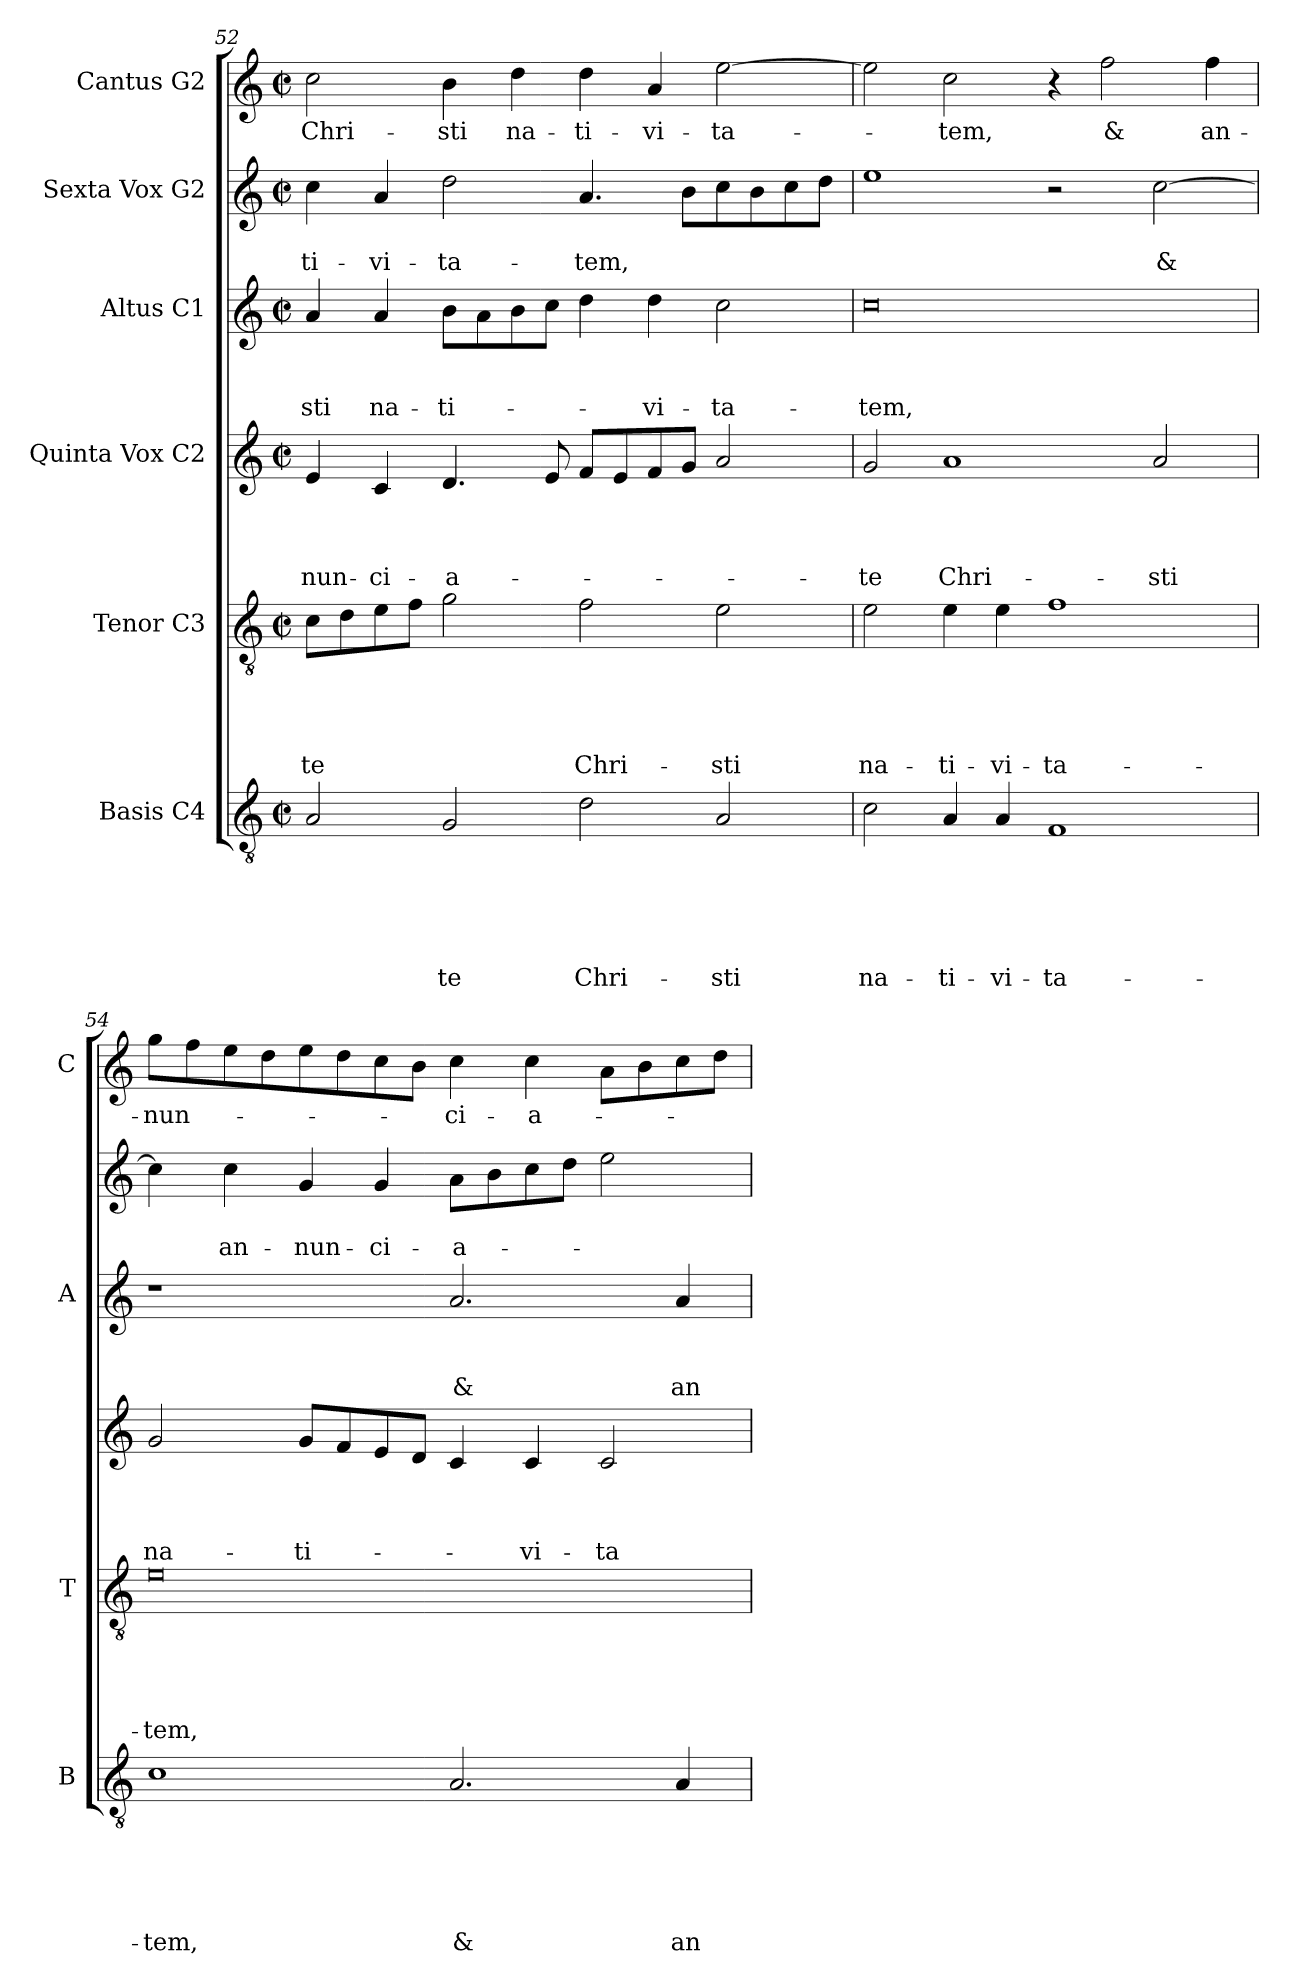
**kern	**text	**text	**text	**text	**text	**text	**kern	**text	**text	**text	**text	**text	**kern	**text	**text	**text	**text	**kern	**text	**text	**text	**kern	**text	**text	**kern	**text
*part6	*part6	*part6	*part6	*part6	*part6	*part6	*part5	*part5	*part5	*part5	*part5	*part5	*part4	*part4	*part4	*part4	*part4	*part3	*part3	*part3	*part3	*part2	*part2	*part2	*part1	*part1
*staff6	*staff6	*staff6	*staff6	*staff6	*staff6	*staff6	*staff5	*staff5	*staff5	*staff5	*staff5	*staff5	*staff4	*staff4	*staff4	*staff4	*staff4	*staff3	*staff3	*staff3	*staff3	*staff2	*staff2	*staff2	*staff1	*staff1
*I"Basis C4	*	*	*	*	*	*	*I"Tenor C3	*	*	*	*	*	*I"Quinta Vox C2	*	*	*	*	*I"Altus C1	*	*	*	*I"Sexta Vox G2	*	*	*I"Cantus G2	*
*I'B	*	*	*	*	*	*	*I'T	*	*	*	*	*	*	*	*	*	*	*I'A	*	*	*	*	*	*	*I'C	*
*clefGv2	*	*	*	*	*	*	*clefGv2	*	*	*	*	*	*clefG2	*	*	*	*	*clefG2	*	*	*	*clefG2	*	*	*clefG2	*
*k[]	*	*	*	*	*	*	*k[]	*	*	*	*	*	*k[]	*	*	*	*	*k[]	*	*	*	*k[]	*	*	*k[]	*
*C:	*	*	*	*	*	*	*C:	*	*	*	*	*	*C:	*	*	*	*	*C:	*	*	*	*C:	*	*	*C:	*
*M2/2	*	*	*	*	*	*	*M2/2	*	*	*	*	*	*M2/2	*	*	*	*	*M2/2	*	*	*	*M2/2	*	*	*M2/2	*
*met(c|)	*	*	*	*	*	*	*met(c|)	*	*	*	*	*	*met(c|)	*	*	*	*	*met(c|)	*	*	*	*met(c|)	*	*	*met(c|)	*
=52	=52	=52	=52	=52	=52	=52	=52	=52	=52	=52	=52	=52	=52	=52	=52	=52	=52	=52	=52	=52	=52	=52	=52	=52	=52	=52
!	!	!	!	!	!	!	!	!	!	!	!	!LO:LY:b	!	!	!	!	!LO:LY:b	!	!	!	!LO:LY:b	!	!	!LO:LY:b	!	!LO:LY:b
2A/	.	.	.	.	.	.	8c\L	.	.	.	.	-te	4e/	.	.	.	-nun-	4a/	.	.	-sti	4cc\	.	-ti-	2cc\	Chri-
.	.	.	.	.	.	.	8d\	.	.	.	.	.	.	.	.	.	.	.	.	.	.	.	.	.	.	.
!	!	!	!	!	!	!	!	!	!	!	!	!	!	!	!	!	!LO:LY:b	!	!	!	!LO:LY:b	!	!	!LO:LY:b	!	!
.	.	.	.	.	.	.	8e\	.	.	.	.	.	4c/	.	.	.	-ci-	4a/	.	.	na-	4a/	.	-vi-	.	.
.	.	.	.	.	.	.	8f\J	.	.	.	.	.	.	.	.	.	.	.	.	.	.	.	.	.	.	.
!	!	!	!	!	!	!LO:LY:b	!	!	!	!	!	!	!	!	!	!	!LO:LY:b	!	!	!	!LO:LY:b	!	!	!LO:LY:b	!	!LO:LY:b
2G/	.	.	.	.	.	-te	2g\	.	.	.	.	.	4.d/	.	.	.	-a-	8b\L	.	.	-ti-	2dd\	.	-ta-	4b\	-sti
.	.	.	.	.	.	.	.	.	.	.	.	.	.	.	.	.	.	8a\	.	.	.	.	.	.	.	.
!	!	!	!	!	!	!	!	!	!	!	!	!	!	!	!	!	!	!	!	!	!	!	!	!	!	!LO:LY:b
.	.	.	.	.	.	.	.	.	.	.	.	.	.	.	.	.	.	8b\	.	.	.	.	.	.	4dd\	na-
.	.	.	.	.	.	.	.	.	.	.	.	.	8e/	.	.	.	.	8cc\J	.	.	.	.	.	.	.	.
!	!	!	!	!	!	!LO:LY:b	!	!	!	!	!	!LO:LY:b	!	!	!	!	!	!	!	!	!	!	!	!LO:LY:b	!	!LO:LY:b
2d\	.	.	.	.	.	Chri-	2f\	.	.	.	.	Chri-	8f/L	.	.	.	.	4dd\	.	.	.	4.a/	.	-tem,	4dd\	-ti-
.	.	.	.	.	.	.	.	.	.	.	.	.	8e/	.	.	.	.	.	.	.	.	.	.	.	.	.
!	!	!	!	!	!	!	!	!	!	!	!	!	!	!	!	!	!	!	!	!	!LO:LY:b	!	!	!	!	!LO:LY:b
.	.	.	.	.	.	.	.	.	.	.	.	.	8f/	.	.	.	.	4dd\	.	.	-vi-	.	.	.	4a/	-vi-
.	.	.	.	.	.	.	.	.	.	.	.	.	8g/J	.	.	.	.	.	.	.	.	8b\L	.	.	.	.
!	!	!	!	!	!	!LO:LY:b	!	!	!	!	!	!LO:LY:b	!	!	!	!	!	!	!	!	!LO:LY:b	!	!	!	!	!LO:LY:b
2A/	.	.	.	.	.	-sti	2e\	.	.	.	.	-sti	2a/	.	.	.	.	2cc\	.	.	-ta-	8cc\	.	.	[2ee\	-ta-
.	.	.	.	.	.	.	.	.	.	.	.	.	.	.	.	.	.	.	.	.	.	8b\	.	.	.	.
.	.	.	.	.	.	.	.	.	.	.	.	.	.	.	.	.	.	.	.	.	.	8cc\	.	.	.	.
.	.	.	.	.	.	.	.	.	.	.	.	.	.	.	.	.	.	.	.	.	.	8dd\J	.	.	.	.
=53	=53	=53	=53	=53	=53	=53	=53	=53	=53	=53	=53	=53	=53	=53	=53	=53	=53	=53	=53	=53	=53	=53	=53	=53	=53	=53
!	!	!	!	!	!	!LO:LY:b	!	!	!	!	!	!LO:LY:b	!	!	!	!	!LO:LY:b	!	!	!	!LO:LY:b	!	!	!	!	!
2c\	.	.	.	.	.	na-	2e\	.	.	.	.	na-	2g/	.	.	.	-te	0cc	.	.	-tem,	1ee	.	.	2ee\]	.
!	!	!	!	!	!	!LO:LY:b	!	!	!	!	!	!LO:LY:b	!	!	!	!	!LO:LY:b	!	!	!	!	!	!	!	!	!LO:LY:b
4A/	.	.	.	.	.	-ti-	4e\	.	.	.	.	-ti-	1a	.	.	.	Chri-	.	.	.	.	.	.	.	2cc\	-tem,
!	!	!	!	!	!	!LO:LY:b	!	!	!	!	!	!LO:LY:b	!	!	!	!	!	!	!	!	!	!	!	!	!	!
4A/	.	.	.	.	.	-vi-	4e\	.	.	.	.	-vi-	.	.	.	.	.	.	.	.	.	.	.	.	.	.
!	!	!	!	!	!	!LO:LY:b	!	!	!	!	!	!LO:LY:b	!	!	!	!	!	!	!	!	!	!	!	!	!	!
1F	.	.	.	.	.	-ta-	1f	.	.	.	.	-ta-	.	.	.	.	.	.	.	.	.	2r	.	.	4r	.
!	!	!	!	!	!	!	!	!	!	!	!	!	!	!	!	!	!	!	!	!	!	!	!	!	!	!LO:LY:b
.	.	.	.	.	.	.	.	.	.	.	.	.	.	.	.	.	.	.	.	.	.	.	.	.	2ff\	&
!	!	!	!	!	!	!	!	!	!	!	!	!	!	!	!	!	!LO:LY:b	!	!	!	!	!	!	!LO:LY:b	!	!
.	.	.	.	.	.	.	.	.	.	.	.	.	2a/	.	.	.	-sti	.	.	.	.	[2cc\	.	&	.	.
!	!	!	!	!	!	!	!	!	!	!	!	!	!	!	!	!	!	!	!	!	!	!	!	!	!	!LO:LY:b
.	.	.	.	.	.	.	.	.	.	.	.	.	.	.	.	.	.	.	.	.	.	.	.	.	4ff\	an-
!!LO:LB:g=z
=54	=54	=54	=54	=54	=54	=54	=54	=54	=54	=54	=54	=54	=54	=54	=54	=54	=54	=54	=54	=54	=54	=54	=54	=54	=54	=54
!	!	!	!	!	!	!LO:LY:b	!	!	!	!	!	!LO:LY:b	!	!	!	!	!LO:LY:b	!	!	!	!	!	!	!	!	!LO:LY:b
1c	.	.	.	.	.	-tem,	0e	.	.	.	.	-tem,	2g/	.	.	.	na-	1r	.	.	.	4cc\]	.	.	8gg\L	-nun-
.	.	.	.	.	.	.	.	.	.	.	.	.	.	.	.	.	.	.	.	.	.	.	.	.	8ff\	.
!	!	!	!	!	!	!	!	!	!	!	!	!	!	!	!	!	!	!	!	!	!	!	!	!LO:LY:b	!	!
.	.	.	.	.	.	.	.	.	.	.	.	.	.	.	.	.	.	.	.	.	.	4cc\	.	an-	8ee\	.
.	.	.	.	.	.	.	.	.	.	.	.	.	.	.	.	.	.	.	.	.	.	.	.	.	8dd\	.
!	!	!	!	!	!	!	!	!	!	!	!	!	!	!	!	!	!LO:LY:b	!	!	!	!	!	!	!LO:LY:b	!	!
.	.	.	.	.	.	.	.	.	.	.	.	.	8g/L	.	.	.	-ti-	.	.	.	.	4g/	.	-nun-	8ee\	.
.	.	.	.	.	.	.	.	.	.	.	.	.	8f/	.	.	.	.	.	.	.	.	.	.	.	8dd\	.
!	!	!	!	!	!	!	!	!	!	!	!	!	!	!	!	!	!	!	!	!	!	!	!	!LO:LY:b	!	!
.	.	.	.	.	.	.	.	.	.	.	.	.	8e/	.	.	.	.	.	.	.	.	4g/	.	-ci-	8cc\	.
.	.	.	.	.	.	.	.	.	.	.	.	.	8d/J	.	.	.	.	.	.	.	.	.	.	.	8b\J	.
!	!	!	!	!	!	!LO:LY:b	!	!	!	!	!	!	!	!	!	!	!	!	!	!	!LO:LY:b	!	!	!LO:LY:b	!	!LO:LY:b
2.A/	.	.	.	.	.	&	.	.	.	.	.	.	4c/	.	.	.	.	2.a/	.	.	&	8a\L	.	-a-	4cc\	-ci-
.	.	.	.	.	.	.	.	.	.	.	.	.	.	.	.	.	.	.	.	.	.	8b\	.	.	.	.
!	!	!	!	!	!	!	!	!	!	!	!	!	!	!	!	!	!LO:LY:b	!	!	!	!	!	!	!	!	!LO:LY:b
.	.	.	.	.	.	.	.	.	.	.	.	.	4c/	.	.	.	-vi-	.	.	.	.	8cc\	.	.	4cc\	-a-
.	.	.	.	.	.	.	.	.	.	.	.	.	.	.	.	.	.	.	.	.	.	8dd\J	.	.	.	.
!	!	!	!	!	!	!	!	!	!	!	!	!	!	!	!	!	!LO:LY:b	!	!	!	!	!	!	!	!	!
.	.	.	.	.	.	.	.	.	.	.	.	.	2c/	.	.	.	-ta-	.	.	.	.	2ee\	.	.	8a\L	.
.	.	.	.	.	.	.	.	.	.	.	.	.	.	.	.	.	.	.	.	.	.	.	.	.	8b\	.
!	!	!	!	!	!	!LO:LY:b	!	!	!	!	!	!	!	!	!	!	!	!	!	!	!LO:LY:b	!	!	!	!	!
4A/	.	.	.	.	.	an-	.	.	.	.	.	.	.	.	.	.	.	4a/	.	.	an-	.	.	.	8cc\	.
.	.	.	.	.	.	.	.	.	.	.	.	.	.	.	.	.	.	.	.	.	.	.	.	.	8dd\J	.
=	=	=	=	=	=	=	=	=	=	=	=	=	=	=	=	=	=	=	=	=	=	=	=	=	=	=
*-	*-	*-	*-	*-	*-	*-	*-	*-	*-	*-	*-	*-	*-	*-	*-	*-	*-	*-	*-	*-	*-	*-	*-	*-	*-	*-
